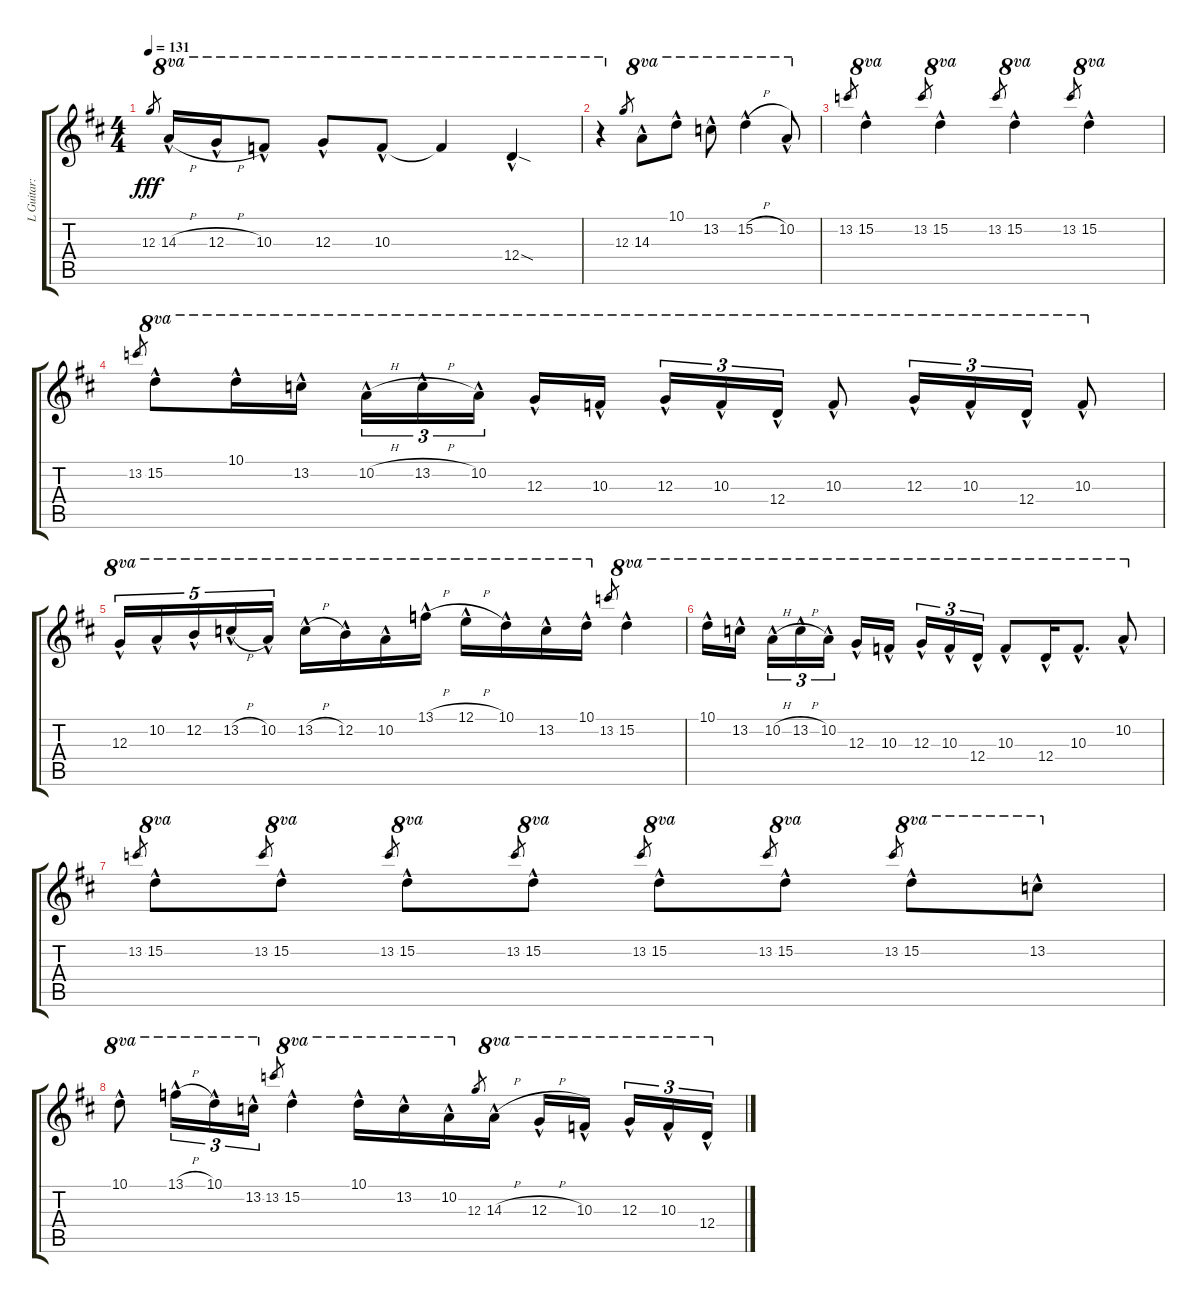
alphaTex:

\track ("L Guitar: IommI" "L Guitar: ") {instrument distortionguitar}
\staff {score tabs}
\tuning (E4 B3 G3 D3 A2 E2) {hide}
\ts (4 4)
\tempo 131
\clef g2
\ks d
12.3.8{gr dy fff} 14.3{h hac}.16{ot 8va} 12.3{h hac}.16{ot 8va} 10.3{hac}.8{ot 8va} 12.3{hac}.8{ot 8va} 10.3{hac}.8{ot 8va} 10.3{t}.4{ot 8va} 12.4{sod hac}.4{ot 8va} |
r.4{ot 8va} 12.3.8{gr} 14.3{hac}.8{ot 8va} 10.1{hac}.8{ot 8va} 13.2{hac}.8{ot 8va} 15.2{h hac}.4{ot 8va} 10.2{hac}.8{ot 8va} |
13.2.8{gr} 15.2{hac}.4{ot 8va} 13.2.8{gr} 15.2{hac}.4{ot 8va} 13.2.8{gr} 15.2{hac}.4{ot 8va} 13.2.8{gr} 15.2{hac}.4{ot 8va} |
13.2.8{gr} 15.2{hac}.8{ot 8va} 10.1{hac}.16{ot 8va} 13.2{hac}.16{ot 8va} 10.2{h hac}.16{tu (3 2) ot 8va} 13.2{h hac}.16{tu (3 2) ot 8va} 10.2{hac}.16{tu (3 2) ot 8va beam splitsecondary} 12.3{hac}.16{ot 8va} 10.3{hac}.16{ot 8va} 12.3{hac}.16{tu (3 2) ot 8va} 10.3{hac}.16{tu (3 2) ot 8va} 12.4{hac}.16{tu (3 2) ot 8va} 10.3{hac}.8{ot 8va} 12.3{hac}.16{tu (3 2) ot 8va} 10.3{hac}.16{tu (3 2) ot 8va} 12.4{hac}.16{tu (3 2) ot 8va} 10.3{hac}.8{ot 8va} |
12.3{hac}.16{tu (5 4) ot 8va} 10.2{hac}.16{tu (5 4) ot 8va} 12.2{hac}.16{tu (5 4) ot 8va} 13.2{h hac}.16{tu (5 4) ot 8va} 10.2{hac}.16{tu (5 4) ot 8va} 13.2{h hac}.16{ot 8va} 12.2{hac}.16{ot 8va} 10.2{hac}.16{ot 8va} 13.1{h hac}.16{ot 8va} 12.1{h hac}.16{ot 8va} 10.1{hac}.16{ot 8va} 13.2{hac}.16{ot 8va} 10.1{hac}.16{ot 8va} 13.2.8{gr} 15.2{hac}.4{ot 8va} |
10.1{hac}.16{ot 8va} 13.2{hac}.16{ot 8va beam splitsecondary} 10.2{h hac}.16{tu (3 2) ot 8va} 13.2{h hac}.16{tu (3 2) ot 8va} 10.2{hac}.16{tu (3 2) ot 8va} 12.3{hac}.16{ot 8va} 10.3{hac}.16{ot 8va beam splitsecondary} 12.3{hac}.16{tu (3 2) ot 8va} 10.3{hac}.16{tu (3 2) ot 8va} 12.4{hac}.16{tu (3 2) ot 8va} 10.3{hac}.8{ot 8va} 12.4{hac}.16{ot 8va} 10.3{hac}.8{d ot 8va} 10.2{hac}.8{ot 8va} |
13.2.8{gr} 15.2{hac}.8{ot 8va} 13.2.8{gr} 15.2{hac}.8{ot 8va} 13.2.8{gr beam merge} 15.2{hac}.8{ot 8va} 13.2.8{gr} 15.2{hac}.8{ot 8va} 13.2.8{gr} 15.2{hac}.8{ot 8va} 13.2.8{gr} 15.2{hac}.8{ot 8va} 13.2.8{gr beam merge} 15.2{hac}.8{ot 8va} 13.2{hac}.8{ot 8va} |
10.1{hac}.8{ot 8va} 13.1{h hac}.16{tu (3 2) ot 8va} 10.1{hac}.16{tu (3 2) ot 8va} 13.2{hac}.16{tu (3 2) ot 8va} 13.2.8{gr} 15.2{hac}.4{ot 8va} 10.1{hac}.16{ot 8va} 13.2{hac}.16{ot 8va} 10.2{hac}.16{ot 8va} 12.3.8{gr} 14.3{h hac}.16{ot 8va} 12.3{h hac}.16{ot 8va} 10.3{hac}.16{ot 8va beam splitsecondary} 12.3{hac}.16{tu (3 2) ot 8va} 10.3{hac}.16{tu (3 2) ot 8va} 12.4{hac}.16{tu (3 2) ot 8va}
